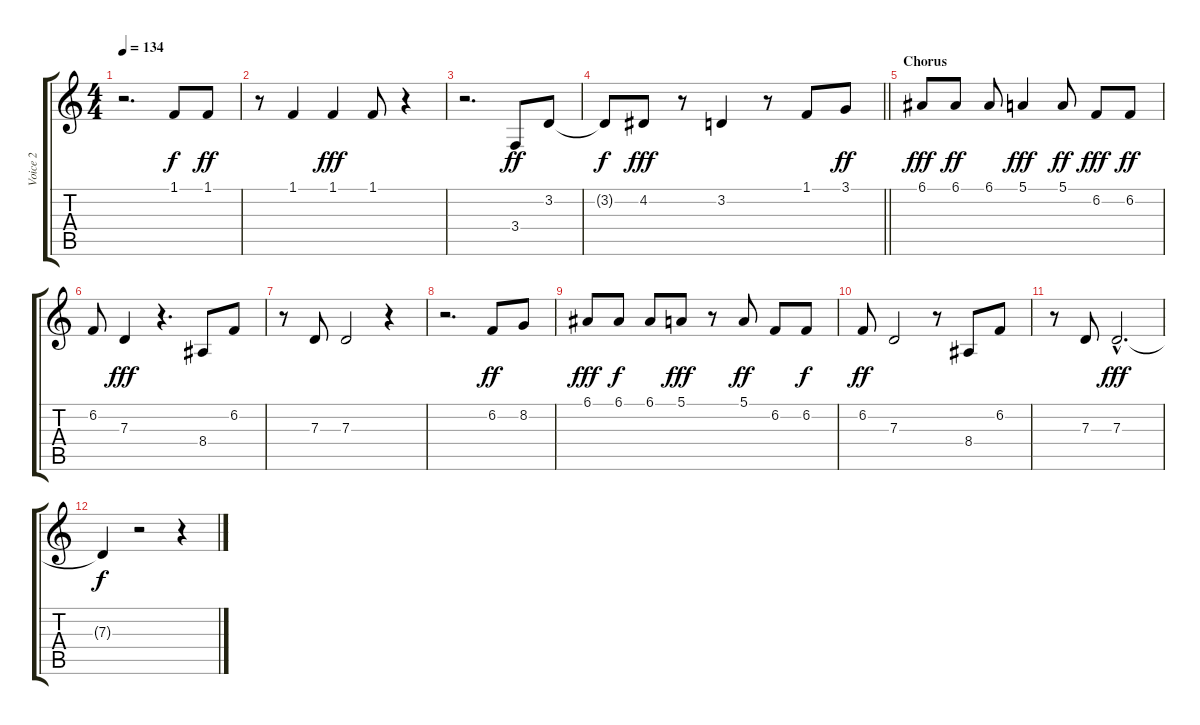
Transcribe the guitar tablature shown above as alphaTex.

\track ("Voice 2" "Voice 2") {instrument lead3calliope}
\staff {score tabs}
\tuning (E4 B3 G3 D3 A2 E2) {hide}
\ts (4 4)
\tempo 134
\clef g2
\ks c
r.2{d dy ff} 1.1.8{dy f} 1.1.8{dy ff} |
r.8 1.1.4 1.1.4{dy fff} 1.1.8 r.4 |
r.2{d} 3.4.8{dy ff} 3.2.8 |
\barLineRight lightlight
3.2{t}.8{dy f} 4.2.8{dy fff} r.8 3.2.4 r.8 1.1.8 3.1.8{dy ff} |
\section ("" "Chorus")
6.1.8{dy fff} 6.1.8{dy ff} 6.1.8 5.1.4{dy fff} 5.1.8{dy ff} 6.2.8{dy fff} 6.2.8{dy ff} |
6.2.8 7.3.4{dy fff} r.4{d} 8.4.8 6.2.8 |
r.8 7.3.8 7.3.2 r.4 |
r.2{d} 6.2.8{dy ff} 8.2.8 |
6.1.8{dy fff} 6.1.8{dy f} 6.1.8 5.1.8{dy fff} r.8 5.1.8{dy ff} 6.2.8 6.2.8{dy f} |
6.2.8{dy ff} 7.3.2 r.8 8.4.8 6.2.8 |
r.8 7.3.8 7.3{hac}.2{d dy fff} |
7.3{t}.4{dy f} r.2 r.4
